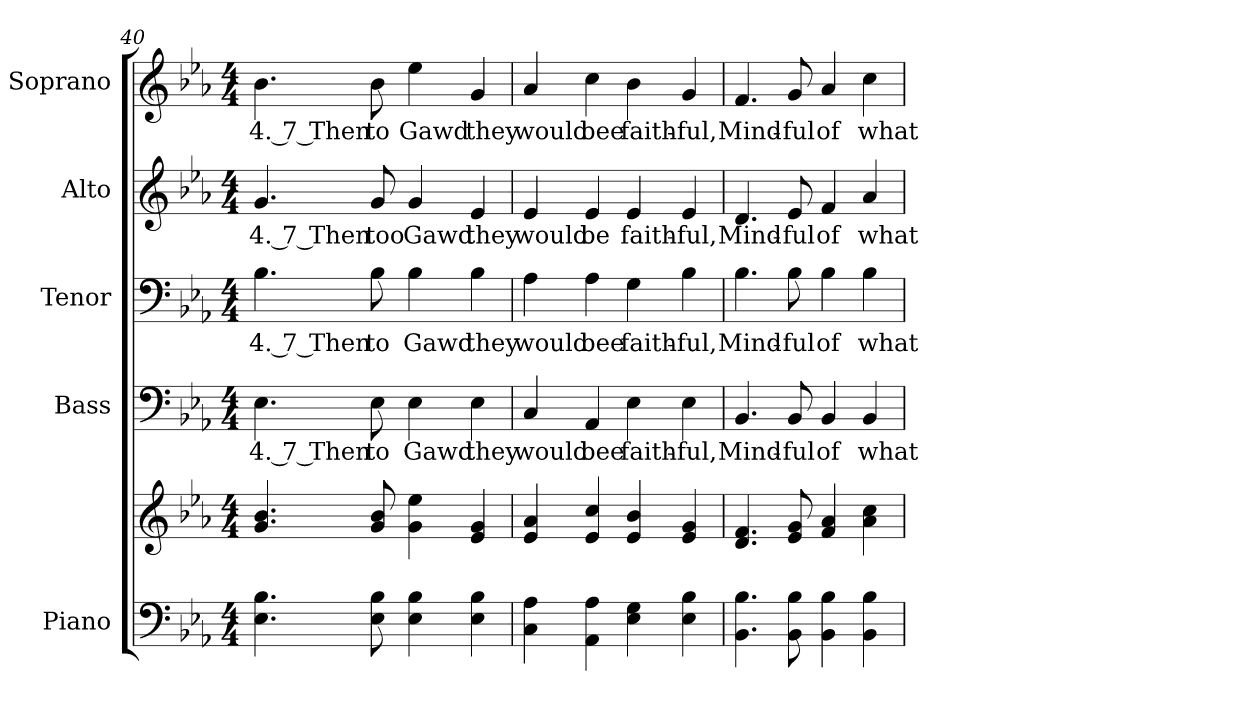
**kern	**kern	**kern	**text	**kern	**text	**kern	**text	**kern	**text
*part5	*part5	*part4	*part4	*part3	*part3	*part2	*part2	*part1	*part1
*staff6	*staff5	*staff4	*staff4	*staff3	*staff3	*staff2	*staff2	*staff1	*staff1
*I"Piano	*	*I"Bass	*	*I"Tenor	*	*I"Alto	*	*I"Soprano	*
*I'Pno.	*	*I'B.	*	*I'T.	*	*I'A.	*	*I'S.	*
!!LO:PB:g=z
*clefF4	*clefG2	*clefF4	*	*clefF4	*	*clefG2	*	*clefG2	*
*k[b-e-a-]	*k[b-e-a-]	*k[b-e-a-]	*	*k[b-e-a-]	*	*k[b-e-a-]	*	*k[b-e-a-]	*
*E-:	*E-:	*E-:	*	*E-:	*	*E-:	*	*E-:	*
*M4/4	*M4/4	*M4/4	*	*M4/4	*	*M4/4	*	*M4/4	*
=40	=40	=40	=40	=40	=40	=40	=40	=40	=40
!	!	!	!LO:LY:b:color=#000000	!	!	!	!	!	!
!	!	!	!	!	!LO:LY:b:color=#000000	!	!	!	!
!	!	!	!	!	!	!	!LO:LY:b:color=#000000	!	!
!	!	!	!	!	!	!	!	!	!LO:LY:b:color=#000000
4.E-i\ 4.B-i	4.gi/ 4.b-i	4.E-i\	4. 7 Then	4.B-i\	4. 7 Then	4.gi/	4. 7 Then	4.b-i\	4. 7 Then
!	!	!	!LO:LY:b:color=#000000	!	!	!	!	!	!
!	!	!	!	!	!LO:LY:b:color=#000000	!	!	!	!
!	!	!	!	!	!	!	!LO:LY:b:color=#000000	!	!
!	!	!	!	!	!	!	!	!	!LO:LY:b:color=#000000
8E-i\ 8B-i	8gi/ 8b-i	8E-i\	to	8B-i\	to	8gi/	too	8b-i\	to
!	!	!	!LO:LY:b:color=#000000	!	!	!	!	!	!
!	!	!	!	!	!LO:LY:b:color=#000000	!	!	!	!
!	!	!	!	!	!	!	!LO:LY:b:color=#000000	!	!
!	!	!	!	!	!	!	!	!	!LO:LY:b:color=#000000
4E-i\ 4B-i	4gi\ 4ee-i	4E-i\	Gawd	4B-i\	Gawd	4gi/	Gawd	4ee-i\	Gawd
!	!	!	!LO:LY:b:color=#000000	!	!	!	!	!	!
!	!	!	!	!	!LO:LY:b:color=#000000	!	!	!	!
!	!	!	!	!	!	!	!LO:LY:b:color=#000000	!	!
!	!	!	!	!	!	!	!	!	!LO:LY:b:color=#000000
4E-i\ 4B-i	4e-i/ 4gi	4E-i\	they	4B-i\	they	4e-i/	they	4gi/	they
=41	=41	=41	=41	=41	=41	=41	=41	=41	=41
!	!	!	!LO:LY:b:color=#000000	!	!	!	!	!	!
!	!	!	!	!	!LO:LY:b:color=#000000	!	!	!	!
!	!	!	!	!	!	!	!LO:LY:b:color=#000000	!	!
!	!	!	!	!	!	!	!	!	!LO:LY:b:color=#000000
4Ci\ 4A-i	4e-i/ 4a-i	4Ci/	would	4A-i\	would	4e-i/	would	4a-i/	would
!	!	!	!LO:LY:b:color=#000000	!	!	!	!	!	!
!	!	!	!	!	!LO:LY:b:color=#000000	!	!	!	!
!	!	!	!	!	!	!	!LO:LY:b:color=#000000	!	!
!	!	!	!	!	!	!	!	!	!LO:LY:b:color=#000000
4AA-i\ 4A-i	4e-i/ 4cci	4AA-i/	bee	4A-i\	bee	4e-i/	be	4cci\	bee
!	!	!	!LO:LY:b:color=#000000	!	!	!	!	!	!
!	!	!	!	!	!LO:LY:b:color=#000000	!	!	!	!
!	!	!	!	!	!	!	!LO:LY:b:color=#000000	!	!
!	!	!	!	!	!	!	!	!	!LO:LY:b:color=#000000
4E-i\ 4Gi	4e-i/ 4b-i	4E-i\	faith-	4Gi\	faith-	4e-i/	faith-	4b-i\	faith-
!	!	!	!LO:LY:b:color=#000000	!	!	!	!	!	!
!	!	!	!	!	!LO:LY:b:color=#000000	!	!	!	!
!	!	!	!	!	!	!	!LO:LY:b:color=#000000	!	!
!	!	!	!	!	!	!	!	!	!LO:LY:b:color=#000000
4E-i\ 4B-i	4e-i/ 4gi	4E-i\	-ful,	4B-i\	-ful,	4e-i/	-ful,	4gi/	-ful,
=42	=42	=42	=42	=42	=42	=42	=42	=42	=42
!	!	!	!LO:LY:b:color=#000000	!	!	!	!	!	!
!	!	!	!	!	!LO:LY:b:color=#000000	!	!	!	!
!	!	!	!	!	!	!	!LO:LY:b:color=#000000	!	!
!	!	!	!	!	!	!	!	!	!LO:LY:b:color=#000000
4.BB-i\ 4.B-i	4.di/ 4.fi	4.BB-i/	Mind-	4.B-i\	Mind-	4.di/	Mind-	4.fi/	Mind-
!	!	!	!LO:LY:b:color=#000000	!	!	!	!	!	!
!	!	!	!	!	!LO:LY:b:color=#000000	!	!	!	!
!	!	!	!	!	!	!	!LO:LY:b:color=#000000	!	!
!	!	!	!	!	!	!	!	!	!LO:LY:b:color=#000000
8BB-i\ 8B-i	8e-i/ 8gi	8BB-i/	-ful	8B-i\	-ful	8e-i/	-ful	8gi/	-ful
!	!	!	!LO:LY:b:color=#000000	!	!	!	!	!	!
!	!	!	!	!	!LO:LY:b:color=#000000	!	!	!	!
!	!	!	!	!	!	!	!LO:LY:b:color=#000000	!	!
!	!	!	!	!	!	!	!	!	!LO:LY:b:color=#000000
4BB-i\ 4B-i	4fi/ 4a-i	4BB-i/	of	4B-i\	of	4fi/	of	4a-i/	of
!	!	!	!LO:LY:b:color=#000000	!	!	!	!	!	!
!	!	!	!	!	!LO:LY:b:color=#000000	!	!	!	!
!	!	!	!	!	!	!	!LO:LY:b:color=#000000	!	!
!	!	!	!	!	!	!	!	!	!LO:LY:b:color=#000000
4BB-i\ 4B-i	4a-i\ 4cci	4BB-i/	what	4B-i\	what	4a-i/	what	4cci\	what
=	=	=	=	=	=	=	=	=	=
*-	*-	*-	*-	*-	*-	*-	*-	*-	*-
